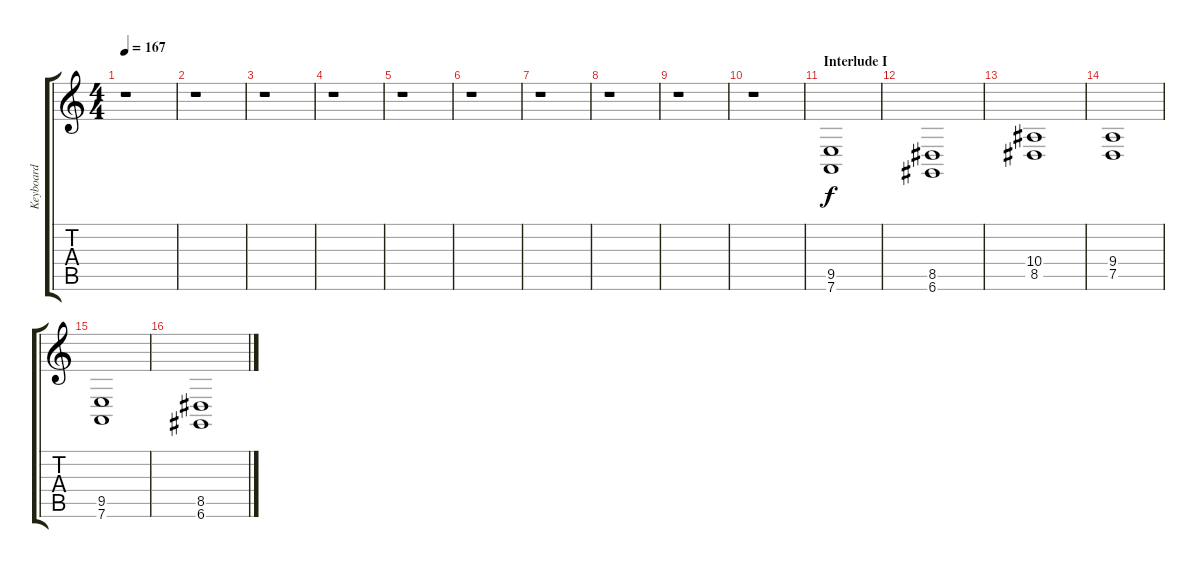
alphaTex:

\track ("Keyboard" "Keyboard") {instrument choiraahs}
\staff {score tabs}
\tuning (D4 A3 F3 C3 G2 D2) {hide}
\ts (4 4)
\tempo 167
\clef g2
\ks c
r.1{dy f} |
r.1 |
r.1 |
r.1 |
r.1 |
r.1 |
r.1 |
r.1 |
r.1 |
r.1 |
\section ("" "Interlude I")
(9.5 7.6).1{volume 10} |
(8.5 6.6).1 |
(10.4 8.5).1 |
(9.4 7.5).1 |
(9.5 7.6).1{volume 10} |
(8.5 6.6).1
